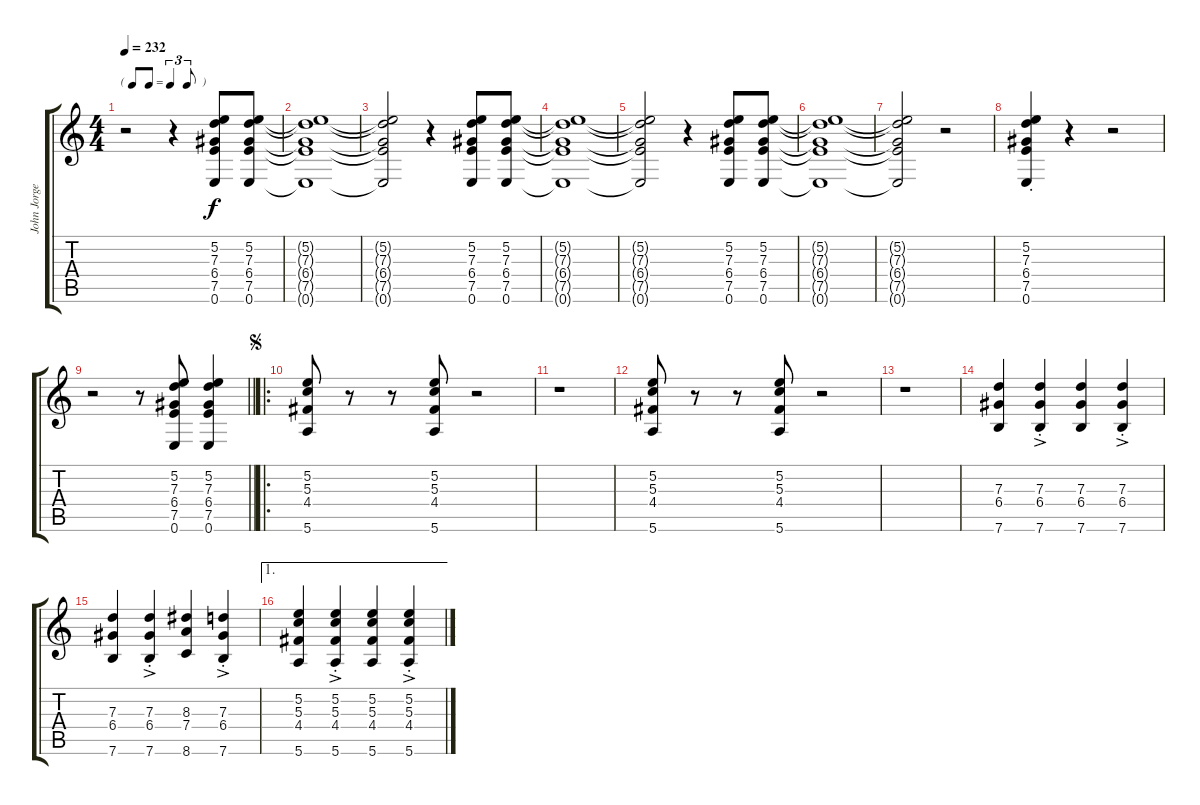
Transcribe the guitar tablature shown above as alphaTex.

\track ("John Jorgenson - Rhythm 1" "John Jorge") {instrument acousticguitarsteel}
\staff {score tabs}
\tuning (E4 B3 G3 D3 A2 E2) {hide}
\ts (4 4)
\tf triplet8th
\tempo 232
\clef g2
\ks c
r.2{dy f instrument acousticguitarsteel} r.4 (5.2 7.3 6.4 7.5 0.6).8 (5.2 7.3 6.4 7.5 0.6).8 |
(5.2{t} 7.3{t} 6.4{t} 7.5{t} 0.6{t}).1 |
(5.2{t} 7.3{t} 6.4{t} 7.5{t} 0.6{t}).2 r.4 (5.2 7.3 6.4 7.5 0.6).8 (5.2 7.3 6.4 7.5 0.6).8 |
(5.2{t} 7.3{t} 6.4{t} 7.5{t} 0.6{t}).1 |
(5.2{t} 7.3{t} 6.4{t} 7.5{t} 0.6{t}).2 r.4 (5.2 7.3 6.4 7.5 0.6).8 (5.2 7.3 6.4 7.5 0.6).8 |
(5.2{t} 7.3{t} 6.4{t} 7.5{t} 0.6{t}).1 |
(5.2{t} 7.3{t} 6.4{t} 7.5{t} 0.6{t}).2 r.2 |
(5.2{st} 7.3{st} 6.4{st} 7.5{st} 0.6{st}).4 r.4 r.2 |
\barLineRight lightlight
r.2 r.8 (5.2 7.3 6.4 7.5 0.6).8 (5.2 7.3 6.4 7.5 0.6).4 |
\ro
\jump segno
(5.2 5.3 4.4 5.6).8 r.8 r.8 (5.2 5.3 4.4 5.6).8 r.2 |
r.1 |
(5.2 5.3 4.4 5.6).8 r.8 r.8 (5.2 5.3 4.4 5.6).8 r.2 |
r.1 |
(7.3 6.4 7.6).4 (7.3{ac st} 6.4{ac st} 7.6{ac st}).4 (7.3 6.4 7.6).4 (7.3{ac st} 6.4{ac st} 7.6{ac st}).4 |
(7.3 6.4 7.6).4 (7.3{ac st} 6.4{ac st} 7.6{ac st}).4 (8.3 7.4 8.6).4 (7.3{ac st} 6.4{ac st} 7.6{ac st}).4 |
\ae 1
(5.2 5.3 4.4 5.6).4 (5.2{ac st} 5.3{ac st} 4.4{ac st} 5.6{ac st}).4 (5.2 5.3 4.4 5.6).4 (5.2{ac st} 5.3{ac st} 4.4{ac st} 5.6{ac st}).4
